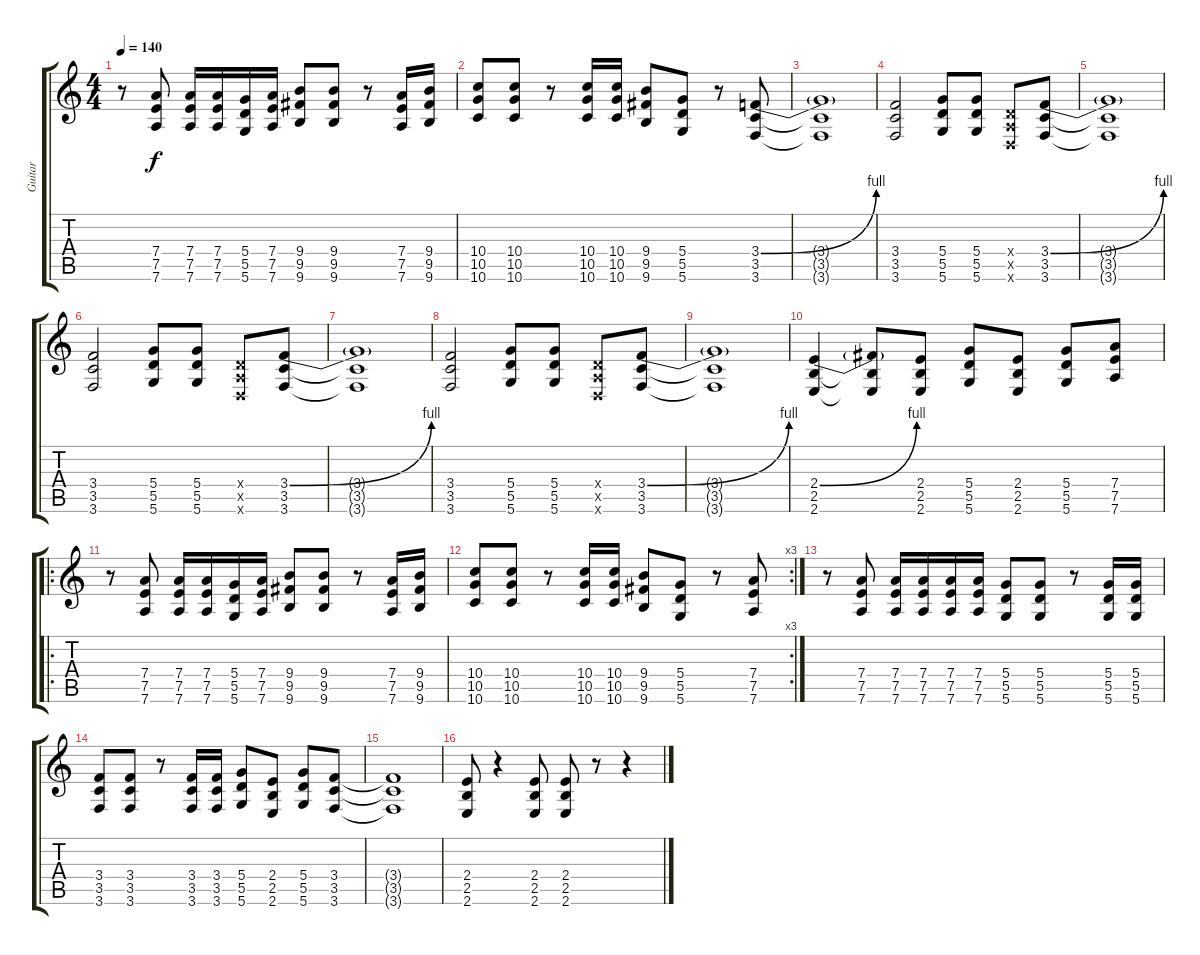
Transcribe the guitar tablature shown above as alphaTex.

\track ("Guitar" "Guitar") {instrument synthbass1}
\staff {score tabs}
\tuning (E4 B3 G3 D3 A2 D2) {hide}
\ts (4 4)
\tempo 140
\clef g2
\ks c
r.8{dy f} (7.4 7.5 7.6).8 (7.4 7.5 7.6).16 (7.4 7.5 7.6).16 (5.4 5.5 5.6).16 (7.4 7.5 7.6).16 (9.4 9.5 9.6).8 (9.4 9.5 9.6).8 r.8 (7.4 7.5 7.6).16 (9.4 9.5 9.6).16 |
(10.4 10.5 10.6).8 (10.4 10.5 10.6).8 r.8 (10.4 10.5 10.6).16 (10.4 10.5 10.6).16 (9.4 9.5 9.6).8 (5.4 5.5 5.6).8 r.8 (3.4{be (bend 0 0 60 4)} 3.5 3.6).8 |
(3.4{t} 3.5{t} 3.6{t}).1 |
(3.4 3.5 3.6).2 (5.4 5.5 5.6).8 (5.4 5.5 5.6).8 (0.4{x} 0.5{x} 0.6{x}).8 (3.4{be (bend 0 0 60 4)} 3.5 3.6).8 |
(3.4{t} 3.5{t} 3.6{t}).1 |
(3.4 3.5 3.6).2 (5.4 5.5 5.6).8 (5.4 5.5 5.6).8 (0.4{x} 0.5{x} 0.6{x}).8 (3.4{be (bend 0 0 60 4)} 3.5 3.6).8 |
(3.4{t} 3.5{t} 3.6{t}).1 |
(3.4 3.5 3.6).2 (5.4 5.5 5.6).8 (5.4 5.5 5.6).8 (0.4{x} 0.5{x} 0.6{x}).8 (3.4{be (bend 0 0 60 4)} 3.5 3.6).8 |
(3.4{t} 3.5{t} 3.6{t}).1 |
(2.4{be (bend 0 0 60 4)} 2.5 2.6).4 (2.4{t} 2.5{t} 2.6{t}).8 (2.4 2.5 2.6).8 (5.4 5.5 5.6).8 (2.4 2.5 2.6).8 (5.4 5.5 5.6).8 (7.4 7.5 7.6).8 |
\ro
r.8 (7.4 7.5 7.6).8 (7.4 7.5 7.6).16 (7.4 7.5 7.6).16 (5.4 5.5 5.6).16 (7.4 7.5 7.6).16 (9.4 9.5 9.6).8 (9.4 9.5 9.6).8 r.8 (7.4 7.5 7.6).16 (9.4 9.5 9.6).16 |
\rc 3
(10.4 10.5 10.6).8 (10.4 10.5 10.6).8 r.8 (10.4 10.5 10.6).16 (10.4 10.5 10.6).16 (9.4 9.5 9.6).8 (5.4 5.5 5.6).8 r.8 (7.4 7.5 7.6).8 |
r.8 (7.4 7.5 7.6).8 (7.4 7.5 7.6).16 (7.4 7.5 7.6).16 (7.4 7.5 7.6).16 (7.4 7.5 7.6).16 (5.4 5.5 5.6).8 (5.4 5.5 5.6).8 r.8 (5.4 5.5 5.6).16 (5.4 5.5 5.6).16 |
(3.4 3.5 3.6).8 (3.4 3.5 3.6).8 r.8 (3.4 3.5 3.6).16 (3.4 3.5 3.6).16 (5.4 5.5 5.6).8 (2.4 2.5 2.6).8 (5.4 5.5 5.6).8 (3.4 3.5 3.6).8 |
(3.4{t} 3.5{t} 3.6{t}).1 |
(2.4 2.5 2.6).8 r.4 (2.4 2.5 2.6).8 (2.4 2.5 2.6).8 r.8 r.4
